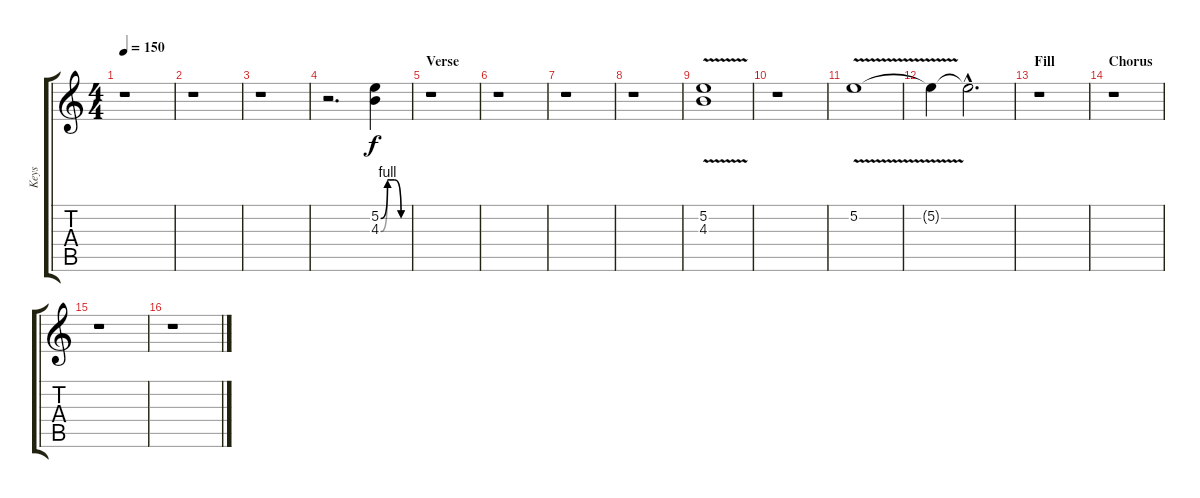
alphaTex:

\track ("Keys" "Keys") {instrument guitarharmonics}
\staff {score tabs}
\tuning (E4 B3 G3 D3 A2 D2) {hide}
\ts (4 4)
\tempo 150
\clef g2
\ks c
r.1{dy f} |
r.1 |
r.1 |
r.2{d} (5.2{be (custom 0 0 15 4 30 4 45 0 60 0)} 4.3{be (custom 0 0 15 4 30 4 45 0 60 0)}).4 |
\section ("" "Verse")
r.1 |
r.1 |
r.1 |
r.1 |
(5.2{v} 4.3{v}).1 |
r.1 |
5.2{v}.1 |
5.2{t}.4 5.2{hac t}.2{d} |
\section ("" "Fill")
r.1 |
\section ("" "Chorus")
r.1 |
r.1 |
r.1
